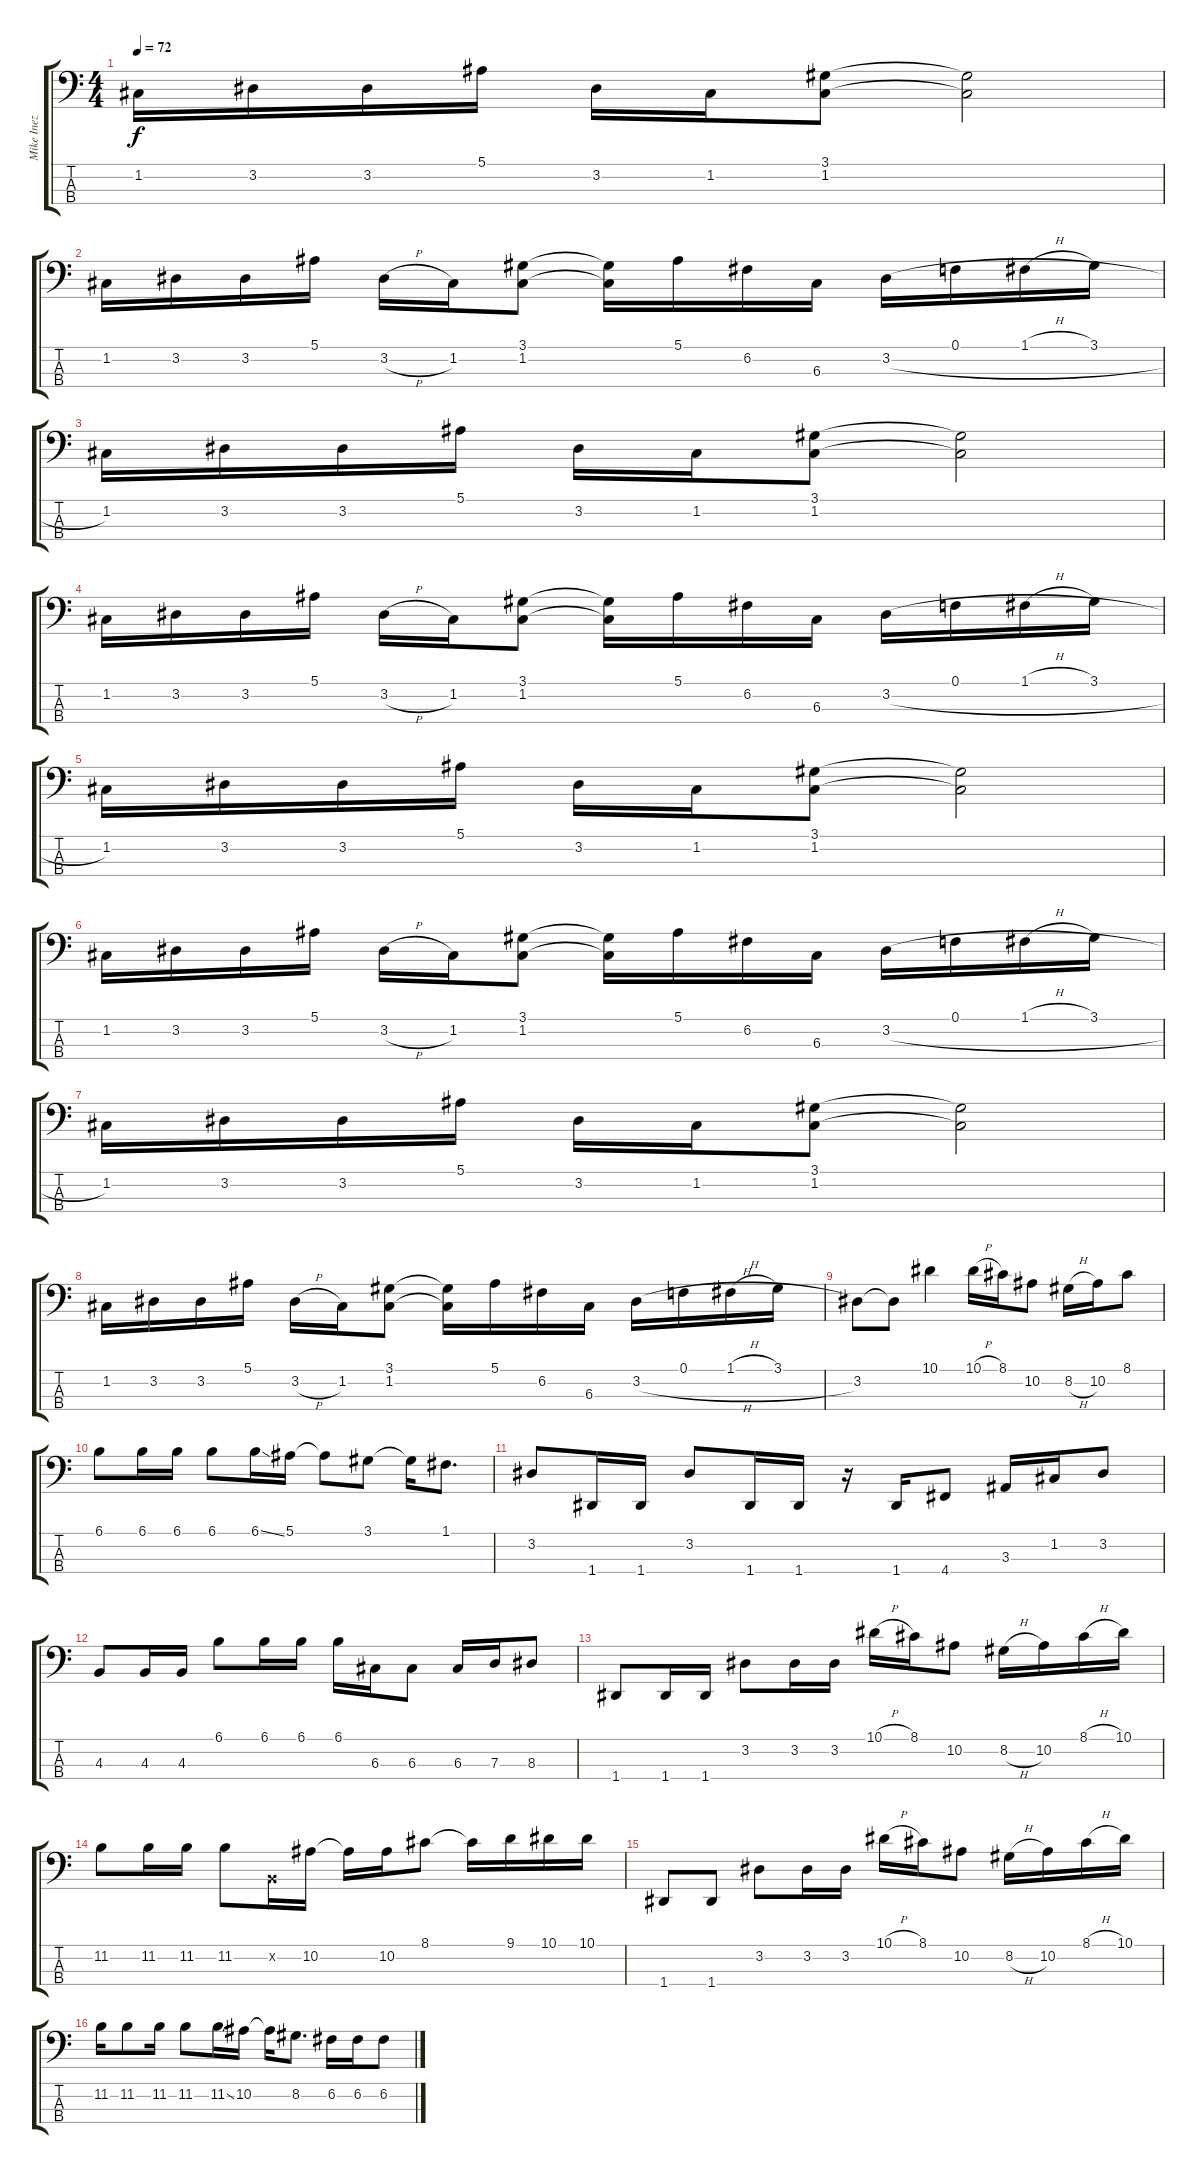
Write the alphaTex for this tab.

\track ("Mike Inez - Bass" "Mike Inez ") {instrument slapbass2}
\staff {score tabs}
\tuning (F2 C2 G1 D1) {hide}
\ts (4 4)
\tempo 72
\clef f4
\ks c
1.2.16{dy f} 3.2.16 3.2.16 5.1.16 3.2.16 1.2.16 (3.1 1.2).8 (3.1{t} 1.2{t}).2 |
1.2.16 3.2.16 3.2.16 5.1.16 3.2{h}.16 1.2.16 (3.1 1.2).8 (3.1{t} 1.2{t}).16 5.1.16 6.2.16 6.3.16 3.2{h}.16 0.1.16 1.1{h}.16 3.1.16 |
1.2.16 3.2.16 3.2.16 5.1.16 3.2.16 1.2.16 (3.1 1.2).8 (3.1{t} 1.2{t}).2 |
1.2.16 3.2.16 3.2.16 5.1.16 3.2{h}.16 1.2.16 (3.1 1.2).8 (3.1{t} 1.2{t}).16 5.1.16 6.2.16 6.3.16 3.2{h}.16 0.1.16 1.1{h}.16 3.1.16 |
1.2.16 3.2.16 3.2.16 5.1.16 3.2.16 1.2.16 (3.1 1.2).8 (3.1{t} 1.2{t}).2 |
1.2.16 3.2.16 3.2.16 5.1.16 3.2{h}.16 1.2.16 (3.1 1.2).8 (3.1{t} 1.2{t}).16 5.1.16 6.2.16 6.3.16 3.2{h}.16 0.1.16 1.1{h}.16 3.1.16 |
1.2.16 3.2.16 3.2.16 5.1.16 3.2.16 1.2.16 (3.1 1.2).8 (3.1{t} 1.2{t}).2 |
1.2.16 3.2.16 3.2.16 5.1.16 3.2{h}.16 1.2.16 (3.1 1.2).8 (3.1{t} 1.2{t}).16 5.1.16 6.2.16 6.3.16 3.2{h}.16 0.1.16 1.1{h}.16 3.1.16 |
3.2.8 3.2{t}.8 10.1.4 10.1{h}.16 8.1.16 10.2.8 8.2{h}.16 10.2.16 8.1.8 |
6.1.8 6.1.16 6.1.16 6.1.8 6.1{ss}.16 5.1.16 5.1{t}.8 3.1.8 3.1{t}.16 1.1.8{d} |
3.2.8 1.4.16 1.4.16 3.2.8 1.4.16 1.4.16 r.16 1.4.16 4.4.8 3.3.16 1.2.16 3.2.8 |
4.3.8 4.3.16 4.3.16 6.1.8 6.1.16 6.1.16 6.1.16 6.3.16 6.3.8 6.3.16 7.3.16 8.3.8 |
1.4.8 1.4.16 1.4.16 3.2.8 3.2.16 3.2.16 10.1{h}.16 8.1.16 10.2.8 8.2{h}.16 10.2.16 8.1{h}.16 10.1.16 |
11.2.8 11.2.16 11.2.16 11.2.8 -1.2{x}.16 10.2.16 10.2{t}.16 10.2.16 8.1.8 8.1{t}.16 9.1.16 10.1.16 10.1.16 |
1.4.8 1.4.8 3.2.8 3.2.16 3.2.16 10.1{h}.16 8.1.16 10.2.8 8.2{h}.16 10.2.16 8.1{h}.16 10.1.16 |
11.2.16 11.2.8 11.2.16 11.2.8 11.2{ss}.16 10.2.16 10.2{t}.16 8.2.8{d} 6.2.16 6.2.16 6.2.8
